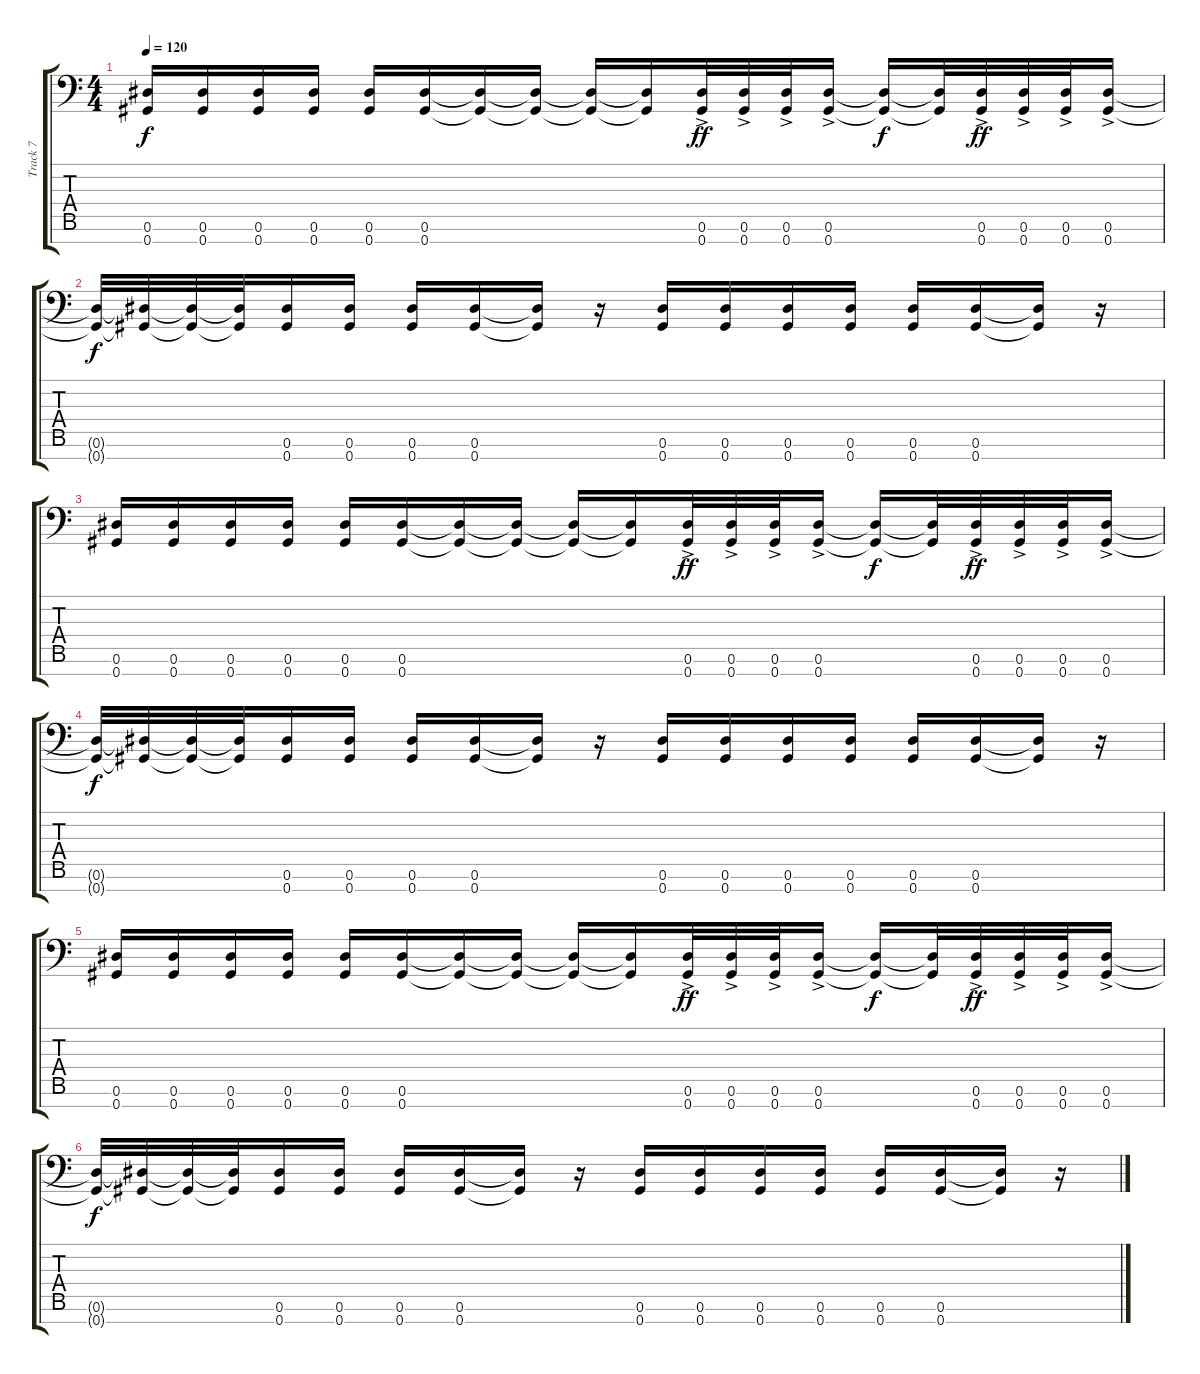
\track ("Track 7" "Track 7") {instrument distortionguitar}
\staff {score tabs}
\tuning (Eb4 Bb3 Gb3 Db3 Ab2 Eb2 Ab1) {hide}
\ts (4 4)
\tempo 120
\clef f4
\ks c
(0.6 0.7).16{dy f} (0.6 0.7).16 (0.6 0.7).16 (0.6 0.7).16 (0.6 0.7).16 (0.6 0.7).16 (0.6{t} 0.7{t}).16 (0.6{t} 0.7{t}).16 (0.6{t} 0.7{t}).16 (0.6{t} 0.7{t}).16 (0.6 0.7{ac}).32{dy ff} (0.6 0.7{ac}).32 (0.6 0.7{ac}).32 (0.6 0.7{ac}).16 (0.6{t} 0.7{t}).16{dy f} (0.6{t} 0.7{t}).32 (0.6 0.7{ac}).32{dy ff} (0.6 0.7{ac}).32 (0.6 0.7{ac}).32 (0.6 0.7{ac}).16 |
(0.6{t} 0.7{t}).32{dy f} (0.6{t} 0.7{t}).32 (0.6{t} 0.7{t}).32 (0.6{t} 0.7{t}).32 (0.6 0.7).16 (0.6 0.7).16 (0.6 0.7).16 (0.6 0.7).16 (0.6{t} 0.7{t}).16 r.16 (0.6 0.7).16 (0.6 0.7).16 (0.6 0.7).16 (0.6 0.7).16 (0.6 0.7).16 (0.6 0.7).16 (0.6{t} 0.7{t}).16 r.16 |
(0.6 0.7).16 (0.6 0.7).16 (0.6 0.7).16 (0.6 0.7).16 (0.6 0.7).16 (0.6 0.7).16 (0.6{t} 0.7{t}).16 (0.6{t} 0.7{t}).16 (0.6{t} 0.7{t}).16 (0.6{t} 0.7{t}).16 (0.6 0.7{ac}).32{dy ff} (0.6 0.7{ac}).32 (0.6 0.7{ac}).32 (0.6 0.7{ac}).16 (0.6{t} 0.7{t}).16{dy f} (0.6{t} 0.7{t}).32 (0.6 0.7{ac}).32{dy ff} (0.6 0.7{ac}).32 (0.6 0.7{ac}).32 (0.6 0.7{ac}).16 |
(0.6{t} 0.7{t}).32{dy f} (0.6{t} 0.7{t}).32 (0.6{t} 0.7{t}).32 (0.6{t} 0.7{t}).32 (0.6 0.7).16 (0.6 0.7).16 (0.6 0.7).16 (0.6 0.7).16 (0.6{t} 0.7{t}).16 r.16 (0.6 0.7).16 (0.6 0.7).16 (0.6 0.7).16 (0.6 0.7).16 (0.6 0.7).16 (0.6 0.7).16 (0.6{t} 0.7{t}).16 r.16 |
(0.6 0.7).16 (0.6 0.7).16 (0.6 0.7).16 (0.6 0.7).16 (0.6 0.7).16 (0.6 0.7).16 (0.6{t} 0.7{t}).16 (0.6{t} 0.7{t}).16 (0.6{t} 0.7{t}).16 (0.6{t} 0.7{t}).16 (0.6 0.7{ac}).32{dy ff} (0.6 0.7{ac}).32 (0.6 0.7{ac}).32 (0.6 0.7{ac}).16 (0.6{t} 0.7{t}).16{dy f} (0.6{t} 0.7{t}).32 (0.6 0.7{ac}).32{dy ff} (0.6 0.7{ac}).32 (0.6 0.7{ac}).32 (0.6 0.7{ac}).16 |
(0.6{t} 0.7{t}).32{dy f} (0.6{t} 0.7{t}).32 (0.6{t} 0.7{t}).32 (0.6{t} 0.7{t}).32 (0.6 0.7).16 (0.6 0.7).16 (0.6 0.7).16 (0.6 0.7).16 (0.6{t} 0.7{t}).16 r.16 (0.6 0.7).16 (0.6 0.7).16 (0.6 0.7).16 (0.6 0.7).16 (0.6 0.7).16 (0.6 0.7).16 (0.6{t} 0.7{t}).16 r.16
